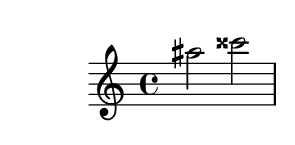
\version "2.14.1"
\include "event-listener.ly"
\include "italiano.ly" 

\paper {
   paper-width = 5.0\cm
   line-width = 5.0\cm
   paper-height = 2.5\cm
   make-footer=##f
}


global = {
    \clef treble

  \time 4/4
}

notes = \relative do' {\global do2 mi    }

\transpose do lad'{\clef alto \notes}
